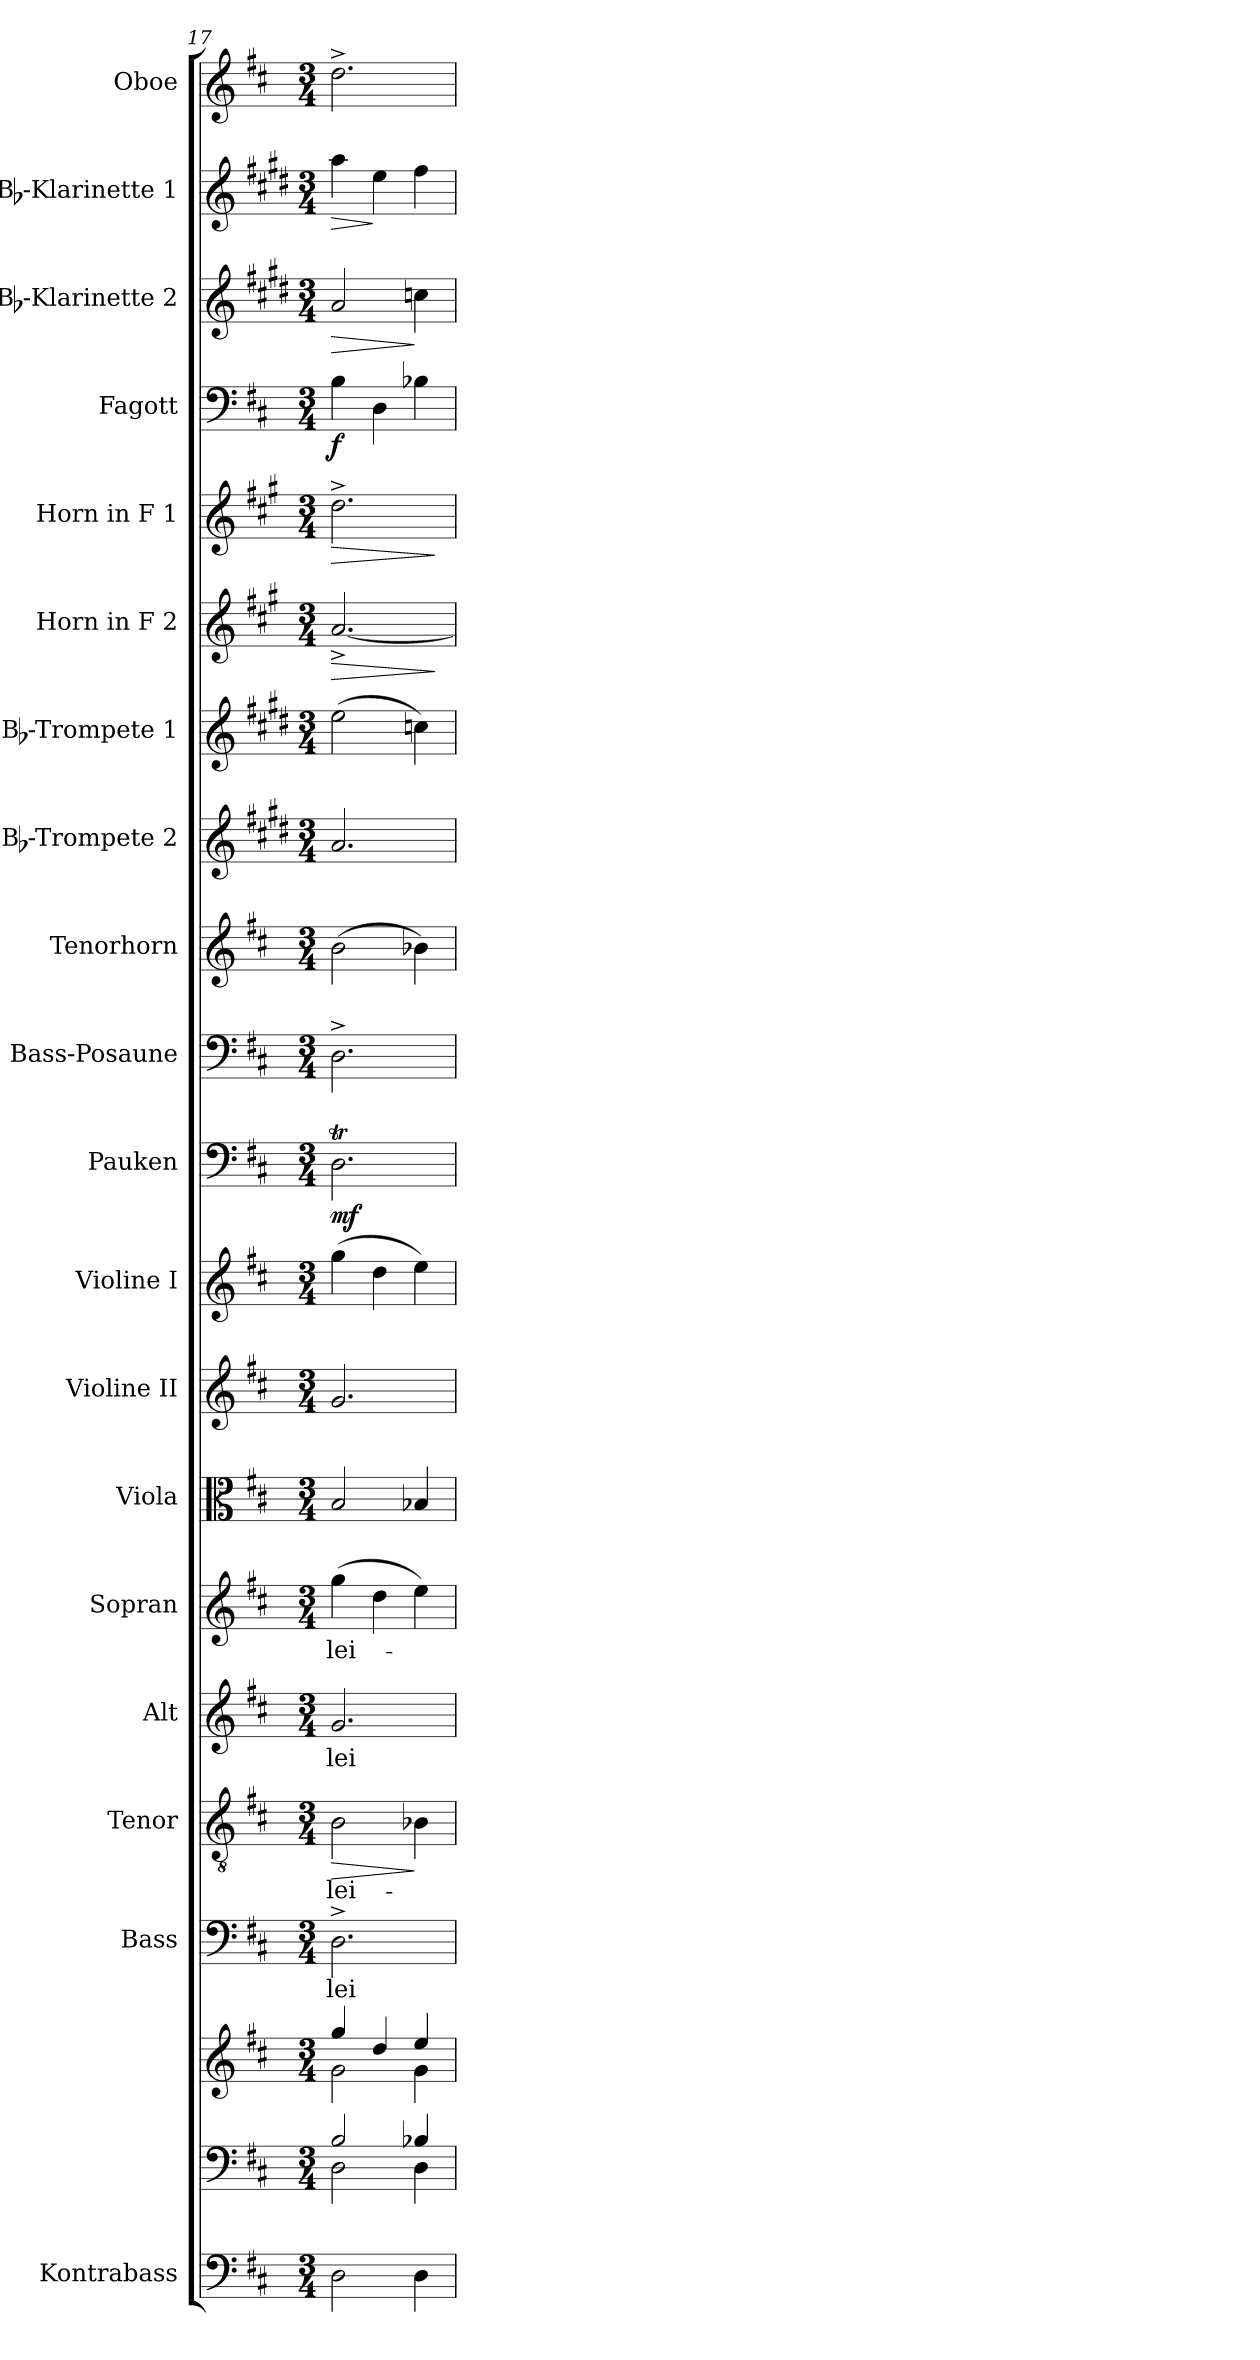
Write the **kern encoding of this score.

**kern	**kern	**kern	**kern	**text	**kern	**text	**dynam	**kern	**text	**kern	**text	**kern	**kern	**kern	**kern	**dynam	**kern	**kern	**kern	**kern	**kern	**dynam	**kern	**dynam	**kern	**dynam	**kern	**dynam	**kern	**dynam	**kern
*part20	*part19	*part19	*part18	*part18	*part17	*part17	*part17	*part16	*part16	*part15	*part15	*part14	*part13	*part12	*part11	*part11	*part10	*part9	*part8	*part7	*part6	*part6	*part5	*part5	*part4	*part4	*part3	*part3	*part2	*part2	*part1
*staff21	*staff20	*staff19	*staff18	*staff18	*staff17	*staff17	*staff17	*staff16	*staff16	*staff15	*staff15	*staff14	*staff13	*staff12	*staff11	*staff11	*staff10	*staff9	*staff8	*staff7	*staff6	*staff6	*staff5	*staff5	*staff4	*staff4	*staff3	*staff3	*staff2	*staff2	*staff1
*I"Kontrabass	*	*	*I"Bass	*	*I"Tenor	*	*	*I"Alt	*	*I"Sopran	*	*I"Viola	*I"Violine II	*I"Violine I	*I"Pauken	*	*I"Bass-Posaune	*I"Tenorhorn	*I"Bb-Trompete 2	*I"Bb-Trompete 1	*I"Horn in F 2	*	*I"Horn in F 1	*	*I"Fagott	*	*I"Bb-Klarinette 2	*	*I"Bb-Klarinette 1	*	*I"Oboe
*I'Kb.	*	*	*I'B.	*	*I'T.	*	*	*I'A.	*	*I'S.	*	*I'Vla.	*I'Vl. II	*I'Vl. I	*I'Pk.	*	*I'B. Pos.	*I'T. Hrn.	*I'Bb Trp. 2	*I'Bb Trp. 1	*	*	*	*	*I'Fg.	*	*I'Bb Kl. 2	*	*I'Bb Kl. 1	*	*I'Ob.
*clefF4	*clefF4	*clefG2	*clefF4	*	*clefGv2	*	*	*clefG2	*	*clefG2	*	*clefC3	*clefG2	*clefG2	*clefF4	*	*clefF4	*clefG2	*clefG2	*clefG2	*clefG2	*	*clefG2	*	*clefF4	*	*clefG2	*	*clefG2	*	*clefG2
*ITrd7c12	*	*	*	*	*	*	*	*	*	*	*	*	*	*	*	*	*	*ITrd8c14	*ITrd1c2	*ITrd1c2	*ITrd4c7	*	*ITrd4c7	*	*	*	*ITrd1c2	*	*ITrd1c2	*	*
*k[f#c#]	*k[f#c#]	*k[f#c#]	*k[f#c#]	*	*k[f#c#]	*	*	*k[f#c#]	*	*k[f#c#]	*	*k[f#c#]	*k[f#c#]	*k[f#c#]	*k[f#c#]	*	*k[f#c#]	*k[f#c#]	*k[f#c#]	*k[f#c#]	*k[f#c#]	*	*k[f#c#]	*	*k[f#c#]	*	*k[f#c#]	*	*k[f#c#]	*	*k[f#c#]
*D:	*D:	*D:	*D:	*	*D:	*	*	*D:	*	*D:	*	*D:	*D:	*D:	*D:	*	*D:	*D:	*D:	*D:	*D:	*	*D:	*	*D:	*	*D:	*	*D:	*	*D:
*M3/4	*M3/4	*M3/4	*M3/4	*	*M3/4	*	*	*M3/4	*	*M3/4	*	*M3/4	*M3/4	*M3/4	*M3/4	*	*M3/4	*M3/4	*M3/4	*M3/4	*M3/4	*	*M3/4	*	*M3/4	*	*M3/4	*	*M3/4	*	*M3/4
=17	=17	=17	=17	=17	=17	=17	=17	=17	=17	=17	=17	=17	=17	=17	=17	=17	=17	=17	=17	=17	=17	=17	=17	=17	=17	=17	=17	=17	=17	=17	=17
*	*^	*^	*	*	*	*	*	*	*	*	*	*	*	*	*	*	*	*	*	*	*	*	*	*	*	*	*	*	*	*	*
!	!	!	!	!	!	!LO:LY:b	!	!LO:LY:b	!LO:HP:b	!	!LO:LY:b	!	!LO:LY:b	!	!	!	!	!LO:DY:b	!	!	!	!	!	!LO:HP:b	!	!LO:HP:b	!	!LO:DY:b	!	!LO:HP:b	!	!LO:HP:b	!
2DD\	2B/	2D\	4gg/	2g\	2.D^>\	-lei-	2B\	-lei-	>	2.g/	-lei-	(>4gg\	-lei-	2B/	2.g/	(>4gg\	2.DT\	mf	2.D^>\	(>2B\	2.g/	(>2dd\	[2.d^</	>	2.g^>\	>	4B\	f	2g/	>	4gg\	>	2.dd^>\
.	.	.	4dd/	.	.	.	.	.	.	.	.	4dd\	.	.	.	4dd\	.	.	.	.	.	.	.	.	.	.	4D\	.	.	.	4dd\	]	.
4DD\	4B-X/	4D\	4ee/	4g\	.	.	4B-X\	.	]	.	.	4ee\)	.	4B-X/	.	4ee\)	.	.	.	4B-X\)	.	4b-X\)	.	.	.	.	4B-X\	.	4b-X\	]	4ee\	.	.
*	*v	*v	*	*	*	*	*	*	*	*	*	*	*	*	*	*	*	*	*	*	*	*	*	*	*	*	*	*	*	*	*	*	*
*	*	*v	*v	*	*	*	*	*	*	*	*	*	*	*	*	*	*	*	*	*	*	*	*	*	*	*	*	*	*	*	*	*
.	.	.	.	.	.	.	.	.	.	.	.	.	.	.	.	.	.	.	.	.	.	]	.	]	.	.	.	.	.	.	.
=	=	=	=	=	=	=	=	=	=	=	=	=	=	=	=	=	=	=	=	=	=	=	=	=	=	=	=	=	=	=	=
*-	*-	*-	*-	*-	*-	*-	*-	*-	*-	*-	*-	*-	*-	*-	*-	*-	*-	*-	*-	*-	*-	*-	*-	*-	*-	*-	*-	*-	*-	*-	*-
